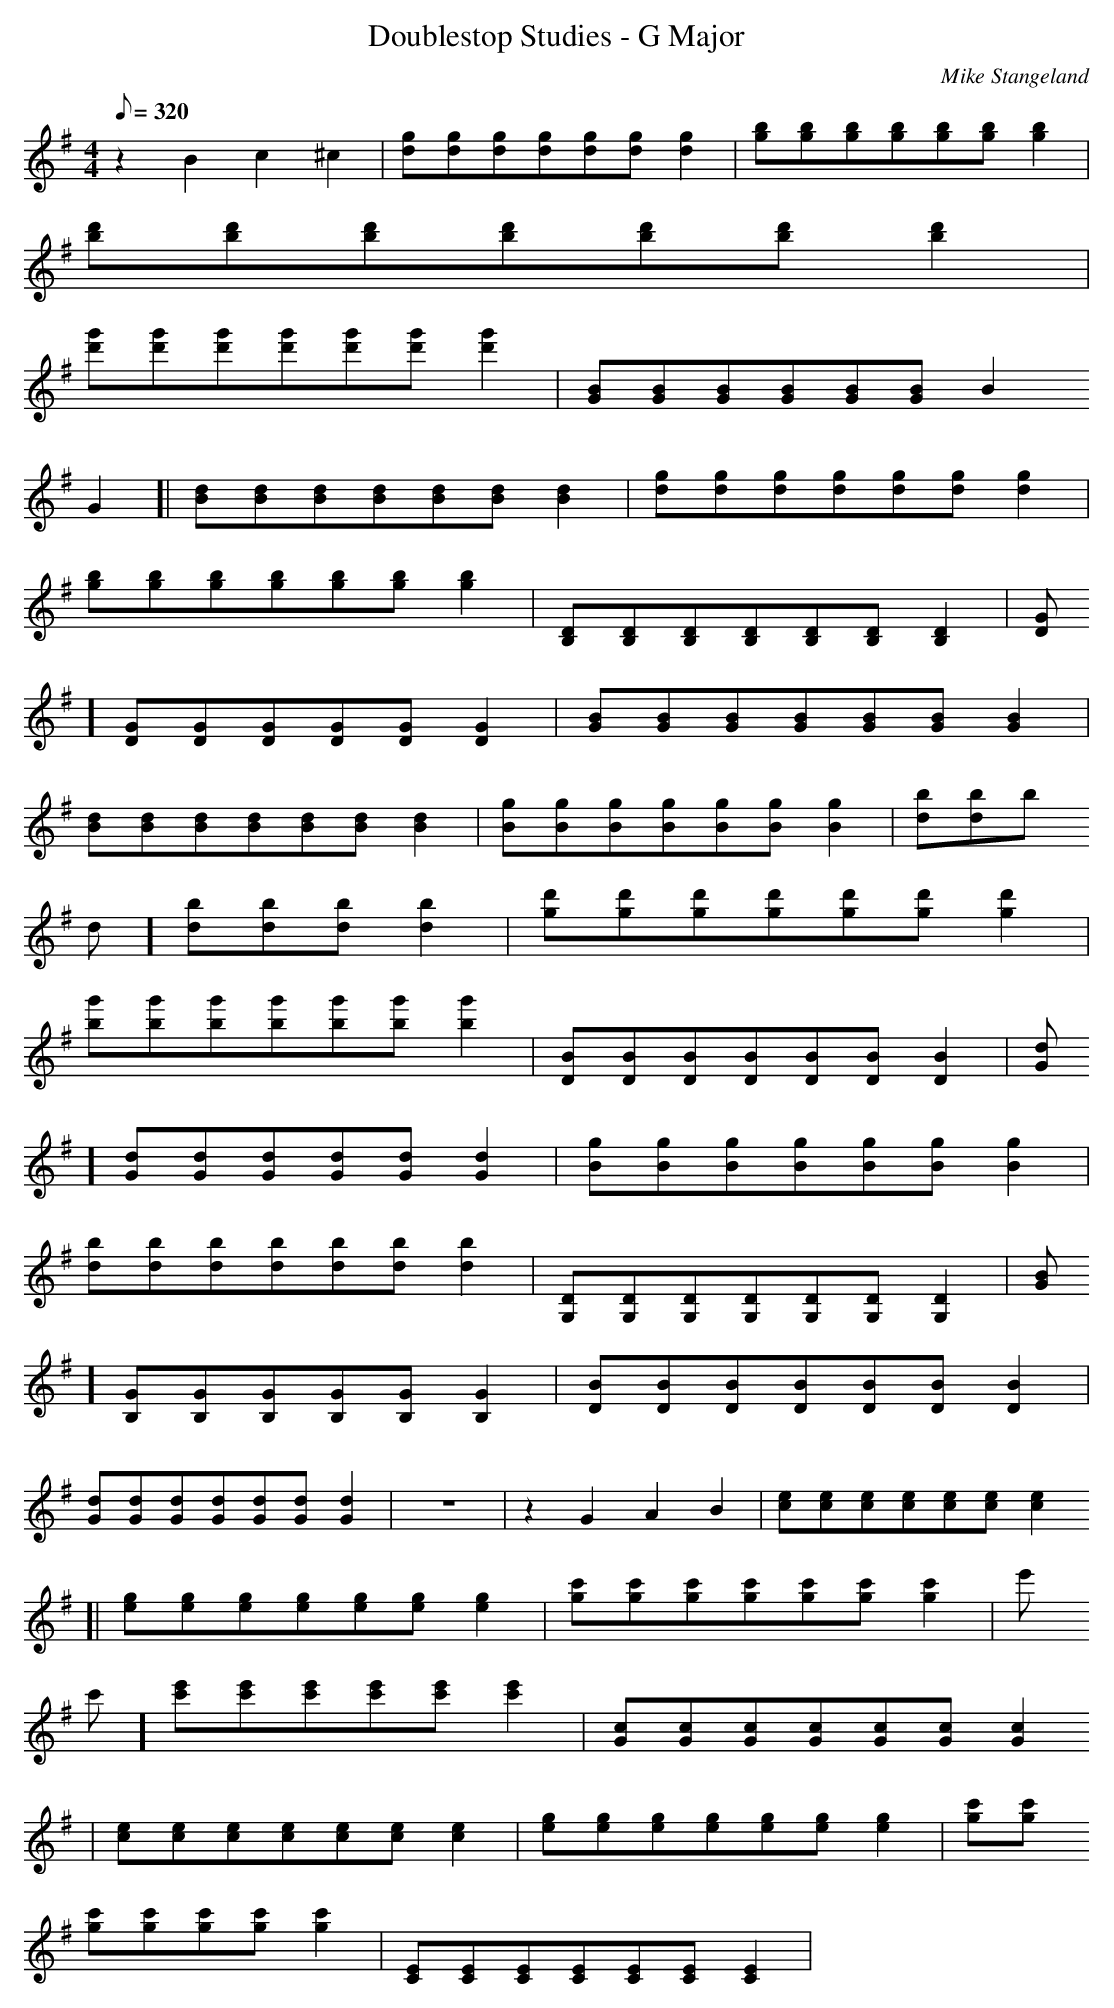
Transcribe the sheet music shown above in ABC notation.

X:1
T:Doublestop Studies - G Major
C:Mike Stangeland
M:4/4
L:1/8
Q:1/8=320
K:G
z2B2c2^c2|[gd][gd][gd][gd][gd][gd][g2d2]|[bg][bg][bg][bg][bg][bg][b2g2]|
[d'b][d'b][d'b][d'b][d'b][d'b][d'2b2]|
[g'd'][g'd'][g'd'][g'd'][g'd'][g'd'][g'2d'2]|[BG][BG][BG][BG][BG][BG][B2
G2]|[dB][dB][dB][dB][dB][dB][d2B2]|[gd][gd][gd][gd][gd][gd][g2d2]|
[bg][bg][bg][bg][bg][bg][b2g2]|[DB,][DB,][DB,][DB,][DB,][DB,][D2B,2]|[GD
][GD][GD][GD][GD][GD][G2D2]|[BG][BG][BG][BG][BG][BG][B2G2]|
[dB][dB][dB][dB][dB][dB][d2B2]|[gB][gB][gB][gB][gB][gB][g2B2]|[bd][bd][b
d][bd][bd][bd][b2d2]|[d'g][d'g][d'g][d'g][d'g][d'g][d'2g2]|
[g'b][g'b][g'b][g'b][g'b][g'b][g'2b2]|[BD][BD][BD][BD][BD][BD][B2D2]|[dG
][dG][dG][dG][dG][dG][d2G2]|[gB][gB][gB][gB][gB][gB][g2B2]|
[bd][bd][bd][bd][bd][bd][b2d2]|[DG,][DG,][DG,][DG,][DG,][DG,][D2G,2]|[GB
,][GB,][GB,][GB,][GB,][GB,][G2B,2]|[BD][BD][BD][BD][BD][BD][B2D2]|
[dG][dG][dG][dG][dG][dG][d2G2]|z8|z2G2A2B2|[ec][ec][ec][ec][ec][ec][e2c2
]|
[ge][ge][ge][ge][ge][ge][g2e2]|[c'g][c'g][c'g][c'g][c'g][c'g][c'2g2]|[e'
c'][e'c'][e'c'][e'c'][e'c'][e'c'][e'2c'2]|[cG][cG][cG][cG][cG][cG][c2G2]
|
[ec][ec][ec][ec][ec][ec][e2c2]|[ge][ge][ge][ge][ge][ge][g2e2]|[c'g][c'g]
[c'g][c'g][c'g][c'g][c'2g2]|[EC][EC][EC][EC][EC][EC][E2C2]|
